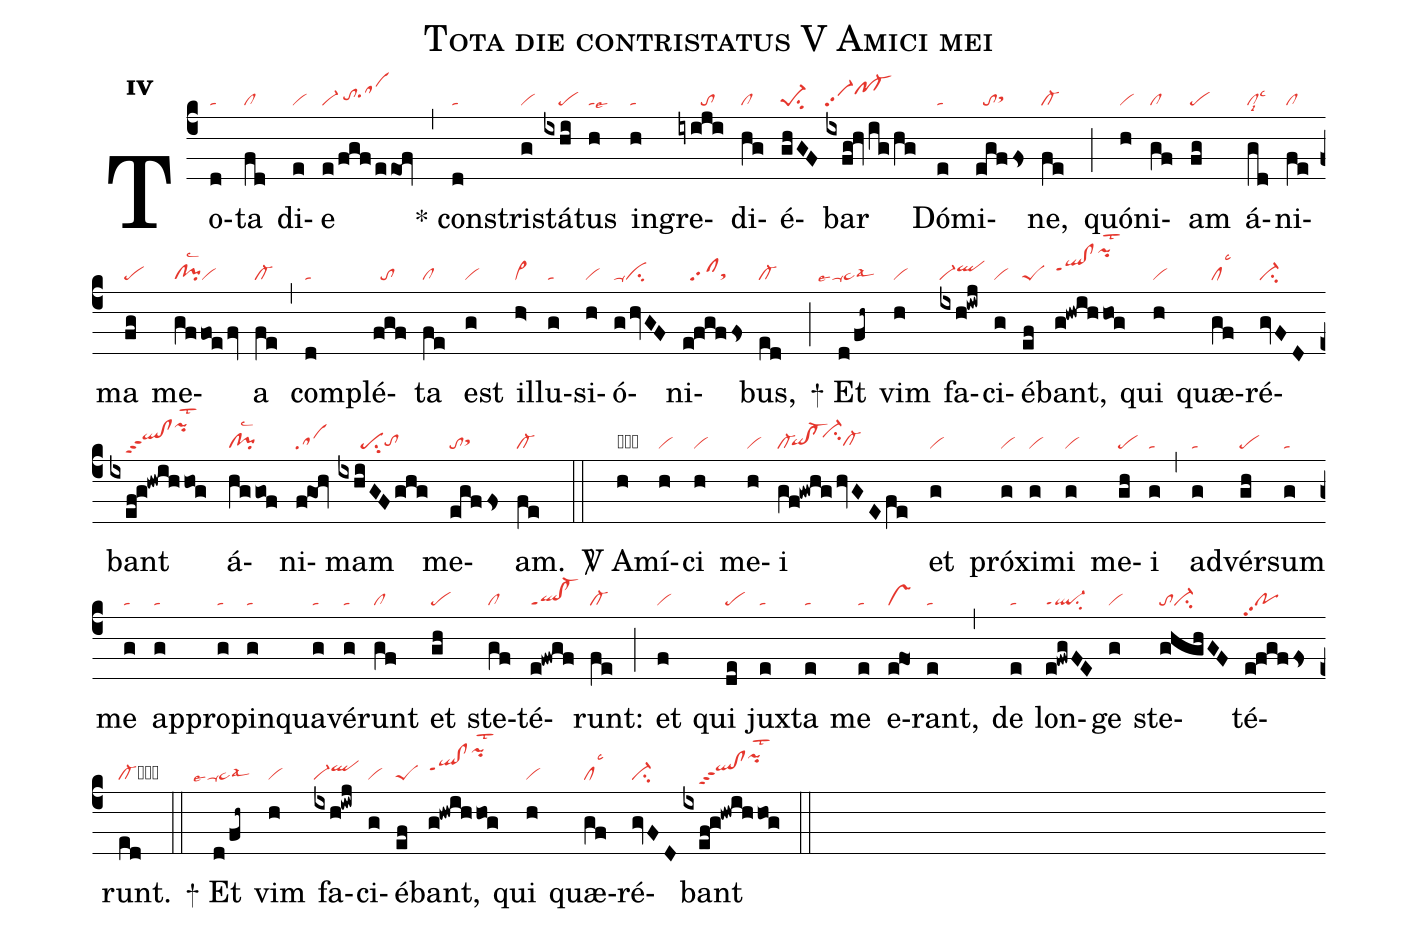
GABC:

name:Tota die contristatus V Amici mei;
office-part:re;
mode:4;
nabc-lines:1;
%%
initial-style: 1;
name: Tota die contristatus;
mode: 4;
office-part: Responsorium;
annotation: Resp. ;
annotation: iv;
nabc-lines:1;
%%
(c4) To(d|ta)ta(fd|cl) di(e|vi)e(e/fgf/eeof|vi-/tohhsahi) (,) <sp>*</sp> con(d|ta)stris(g|vi)tá(ixhi|////pe)tus(h|talse9) in(h|ta)gre(iyiji|//////to)di(hg|cl)é(ghGF|pe-1su2)bar(ixfg!hv/ig/hg|vi-pp2pf-hj) Dó(e|ta)mi(egffs|//tosthh)ne,(fe|cl-) (;) quón(h|vi)i(gf|cl)am(fg|pe) á(gd|cllsc3lsi8)ni(fe|cl)ma(fg|pe) me(gffoe/fv|cl!pilsc2vi)a(fe|cl-) (,) com(d|ta)plé(fgf|//to)ta(fe|cl) est(g|vi) il(h>|vi>)lu(g|ta)si(h|vi)ó(g/hvGF|ta-ci)ni(e!fgffs|//clpp2sthg)bus,(ed|cl-) (;)
<sp>+</sp> Et(d/fh~|`````ta-lse4ta>lsal3) vim(h|vi) fa(ixh!iwj|vi-qlhi)ci(g|vi)é(ef|peS)bant,(g!hwihhog|qlhi!clhippt1pihplst2) qui(h|vi) quæ(gf|cllsc3)ré(gvFD|ci-)bant(ixef!g!hwihhog|////qlhi!clhippt3pihmlst2) á(hggof|cl!pilsc2)ni(f!goh|sa)mam(ixhiGFghg|//////pesu2tohg) me(egffs|tosthh)am.(fe|cl-) (::)

<sp>V/</sp> A(h|obvi)mí(h|vi)ci(h|vi) me(h|vi)i(gf!gwhg/hvGEfe|cl-`qihg!cl-hg``ci-hjcl-hg) et(g|vi) pró(g|vi)xi(g|vi)mi(g|vi) me(gh|pe)i(g|ta) (,) ad(g|ta)vér(gh|pe)sum(g|ta) me(g|ta) ap(g|ta)pro(g|ta)pin(g|ta)qua(g|ta)vé(g|ta)runt(gf|cl) et(gh|pe) ste(gf|cl)té(e!fwgf|ql!cl-ppt1)runt:(fe|cl-) (;) et(f|vi) qui(de|pe) jux(e|ta)ta(e|ta) me(e|ta) e(efO1|vs)rant,(e|ta) (,) de(e|ta) lon(e!fwgFE|ql-ppt1su2)ge(g|vi) ste(ghghGF|toci-)té(e!fgffs|popp2)runt.(ed|cl-cb) (::)
<sp>+</sp> Et(d/fh~|`````ta-lse4ta>lsal3) vim(h|vi) fa(ixh!iwj|vi-qlhi)ci(g|vi)é(ef|peS)bant,(g!hwihhog|qlhi!clhippt1pihplst2) qui(h|vi) quæ(gf|cllsc3)ré(gvFD|ci-)bant(ixef!g!hwihhog|////qlhi!clhippt3pihmlst2) (::)
